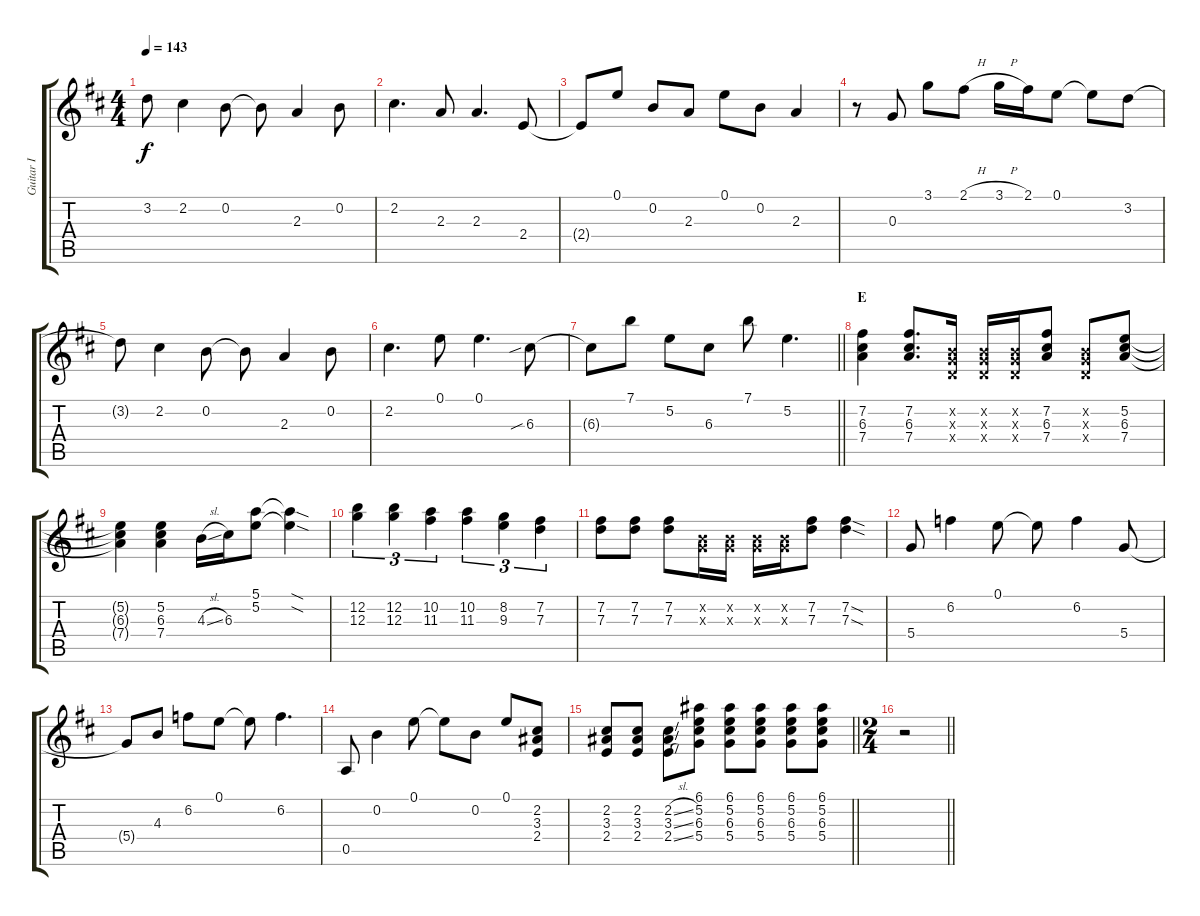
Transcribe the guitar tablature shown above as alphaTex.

\track ("Guitar I" "Guitar I") {instrument electricguitarclean}
\staff {score tabs}
\tuning (E4 B3 G3 D3 A2 E2) {hide}
\ts (4 4)
\tempo 143
\clef g2
\ks d
3.2{t}.8{dy f} 2.2.4 0.2.8 0.2{t}.8 2.3.4 0.2.8 |
2.2.4{d} 2.3.8 2.3.4{d} 2.4.8 |
2.4{t}.8 0.1.8 0.2.8 2.3.8 0.1.8 0.2.8 2.3.4 |
r.8 0.3.8 3.1.8 2.1{h}.8 3.1{h}.16 2.1.16 0.1.8 0.1{t}.8 3.2.8 |
3.2{t}.8 2.2.4 0.2.8 0.2{t}.8 2.3.4 0.2.8 |
2.2.4{d} 0.1.8 0.1.4{d} 6.3{sib}.8 |
\barLineRight lightlight
6.3{t}.8 7.1.8 5.2.8 6.3.8 7.1.8 5.2.4{d} |
\section ("" "E")
(7.2 6.3 7.4).4 (7.2 6.3 7.4).8{d} (0.2{x} 0.3{x} 0.4{x}).16 (0.2{x} 0.3{x} 0.4{x}).16 (0.2{x} 0.3{x} 0.4{x}).16 (7.2 6.3 7.4).8 (0.2{x} 0.3{x} 0.4{x}).8 (5.2 6.3 7.4).8 |
(5.2{t} 6.3{t} 7.4{t}).4 (5.2 6.3 7.4).4 4.3{sl}.16 6.3.16 (5.1 5.2).8 (5.1{sod t} 5.2{sod t}).4 |
(12.2 12.3).4{tu (3 2)} (12.2 12.3).4{tu (3 2)} (10.2 11.3).4{tu (3 2)} (10.2 11.3).4{tu (3 2)} (8.2 9.3).4{tu (3 2)} (7.2 7.3).4{tu (3 2)} |
(7.2 7.3).8 (7.2 7.3).8 (7.2 7.3).8 (0.2{x} 0.3{x}).16 (0.2{x} 0.3{x}).16 (0.2{x} 0.3{x}).16 (0.2{x} 0.3{x}).16 (7.2 7.3).8 (7.2{sod} 7.3{sod}).4 |
5.4.8 6.2.4 0.1.8 0.1{t}.8 6.2.4 5.4.8 |
5.4{t}.8 4.3.8 6.2.8 0.1.8 0.1{t}.8 6.2.4{d} |
0.5.8 0.2.4 0.1.8 0.1{t}.8 0.2.8 0.1.8 (2.2 3.3 2.4).8 |
\barLineRight lightlight
(2.2 3.3 2.4).8 (2.2 3.3 2.4).8 (2.2{sl} 3.3{sl} 2.4{sl}).8 (6.1 5.2 6.3 5.4).8 (6.1 5.2 6.3 5.4).8 (6.1 5.2 6.3 5.4).8 (6.1 5.2 6.3 5.4).8 (6.1 5.2 6.3 5.4).8 |
\ts (2 4)
\barLineRight lightlight
r.2
